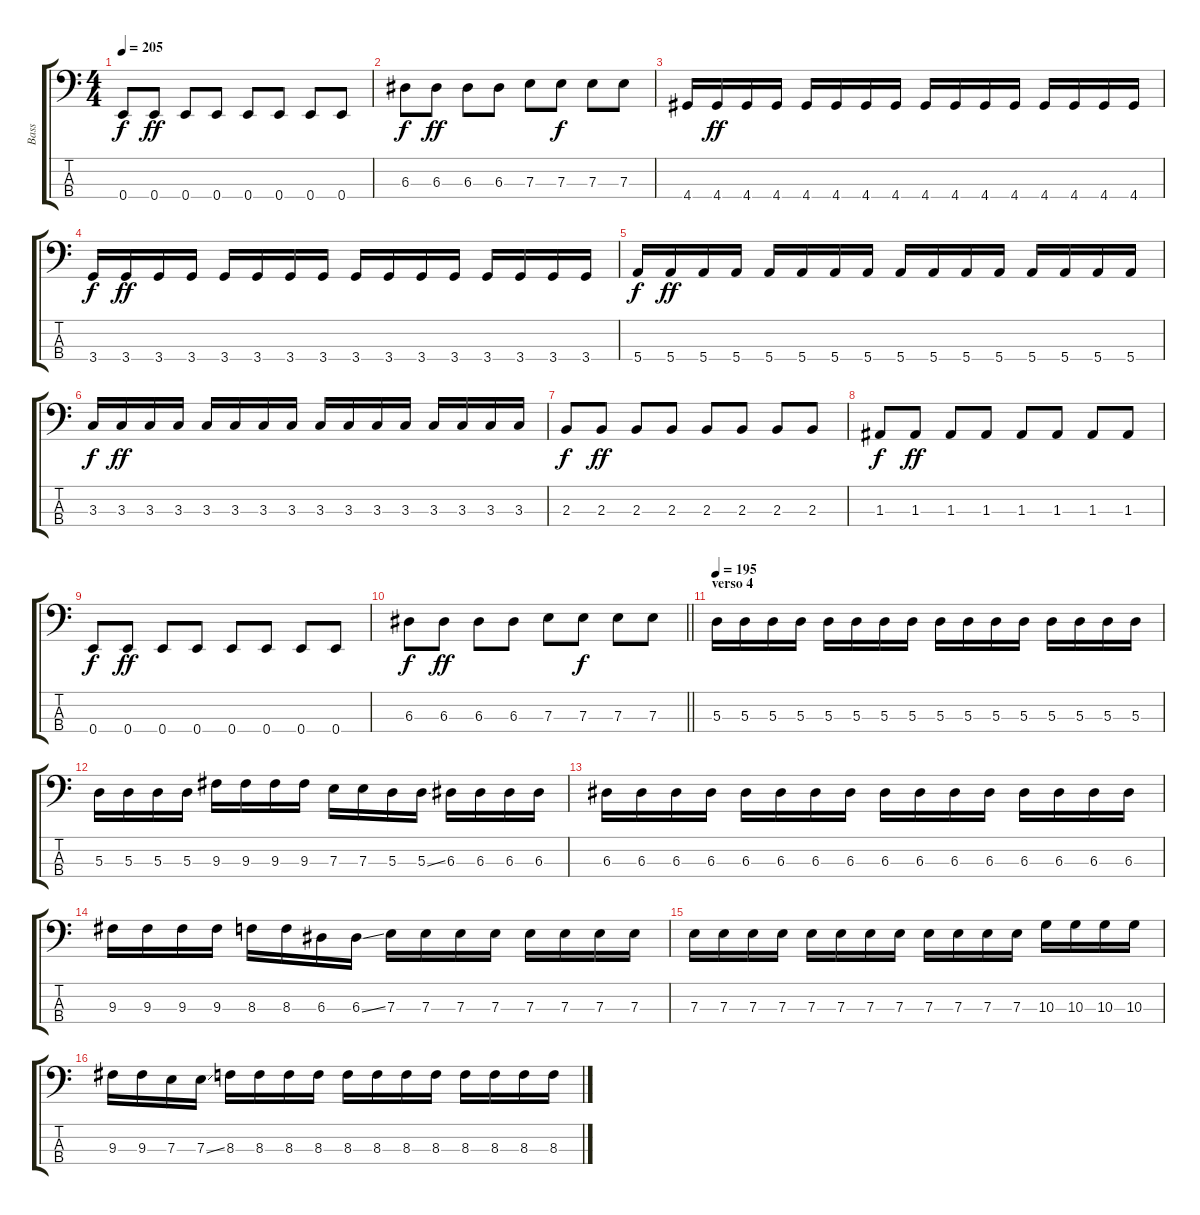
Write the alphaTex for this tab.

\track ("Bass" "Bass") {instrument electricbasspick}
\staff {score tabs}
\tuning (G2 D2 A1 E1) {hide}
\ts (4 4)
\tempo 205
\clef f4
\ks c
0.4.8{dy f} 0.4.8{dy ff} 0.4.8 0.4.8 0.4.8 0.4.8 0.4.8 0.4.8 |
6.3.8{dy f} 6.3.8{dy ff} 6.3.8 6.3.8 7.3.8 7.3.8{dy f} 7.3.8 7.3.8 |
4.4.16 4.4.16{dy ff} 4.4.16 4.4.16 4.4.16 4.4.16 4.4.16 4.4.16 4.4.16 4.4.16 4.4.16 4.4.16 4.4.16 4.4.16 4.4.16 4.4.16 |
3.4.16{dy f} 3.4.16{dy ff} 3.4.16 3.4.16 3.4.16 3.4.16 3.4.16 3.4.16 3.4.16 3.4.16 3.4.16 3.4.16 3.4.16 3.4.16 3.4.16 3.4.16 |
5.4.16{dy f} 5.4.16{dy ff} 5.4.16 5.4.16 5.4.16 5.4.16 5.4.16 5.4.16 5.4.16 5.4.16 5.4.16 5.4.16 5.4.16 5.4.16 5.4.16 5.4.16 |
3.3.16{dy f} 3.3.16{dy ff} 3.3.16 3.3.16 3.3.16 3.3.16 3.3.16 3.3.16 3.3.16 3.3.16 3.3.16 3.3.16 3.3.16 3.3.16 3.3.16 3.3.16 |
2.3.8{dy f} 2.3.8{dy ff} 2.3.8 2.3.8 2.3.8 2.3.8 2.3.8 2.3.8 |
1.3.8{dy f} 1.3.8{dy ff} 1.3.8 1.3.8 1.3.8 1.3.8 1.3.8 1.3.8 |
0.4.8{dy f} 0.4.8{dy ff} 0.4.8 0.4.8 0.4.8 0.4.8 0.4.8 0.4.8 |
\barLineRight lightlight
6.3.8{dy f} 6.3.8{dy ff} 6.3.8 6.3.8 7.3.8 7.3.8{dy f} 7.3.8 7.3.8 |
\section ("" "verso 4")
\tempo 195
5.3.16 5.3.16 5.3.16 5.3.16 5.3.16 5.3.16 5.3.16 5.3.16 5.3.16 5.3.16 5.3.16 5.3.16 5.3.16 5.3.16 5.3.16 5.3.16 |
5.3.16 5.3.16 5.3.16 5.3.16 9.3.16 9.3.16 9.3.16 9.3.16 7.3.16 7.3.16 5.3.16 5.3{ss}.16 6.3.16 6.3.16 6.3.16 6.3.16 |
6.3.16 6.3.16 6.3.16 6.3.16 6.3.16 6.3.16 6.3.16 6.3.16 6.3.16 6.3.16 6.3.16 6.3.16 6.3.16 6.3.16 6.3.16 6.3.16 |
9.3.16 9.3.16 9.3.16 9.3.16 8.3.16 8.3.16 6.3.16 6.3{ss}.16 7.3.16 7.3.16 7.3.16 7.3.16 7.3.16 7.3.16 7.3.16 7.3.16 |
7.3.16 7.3.16 7.3.16 7.3.16 7.3.16 7.3.16 7.3.16 7.3.16 7.3.16 7.3.16 7.3.16 7.3.16 10.3.16 10.3.16 10.3.16 10.3.16 |
9.3.16 9.3.16 7.3.16 7.3{ss}.16 8.3.16 8.3.16 8.3.16 8.3.16 8.3.16 8.3.16 8.3.16 8.3.16 8.3.16 8.3.16 8.3.16 8.3.16
